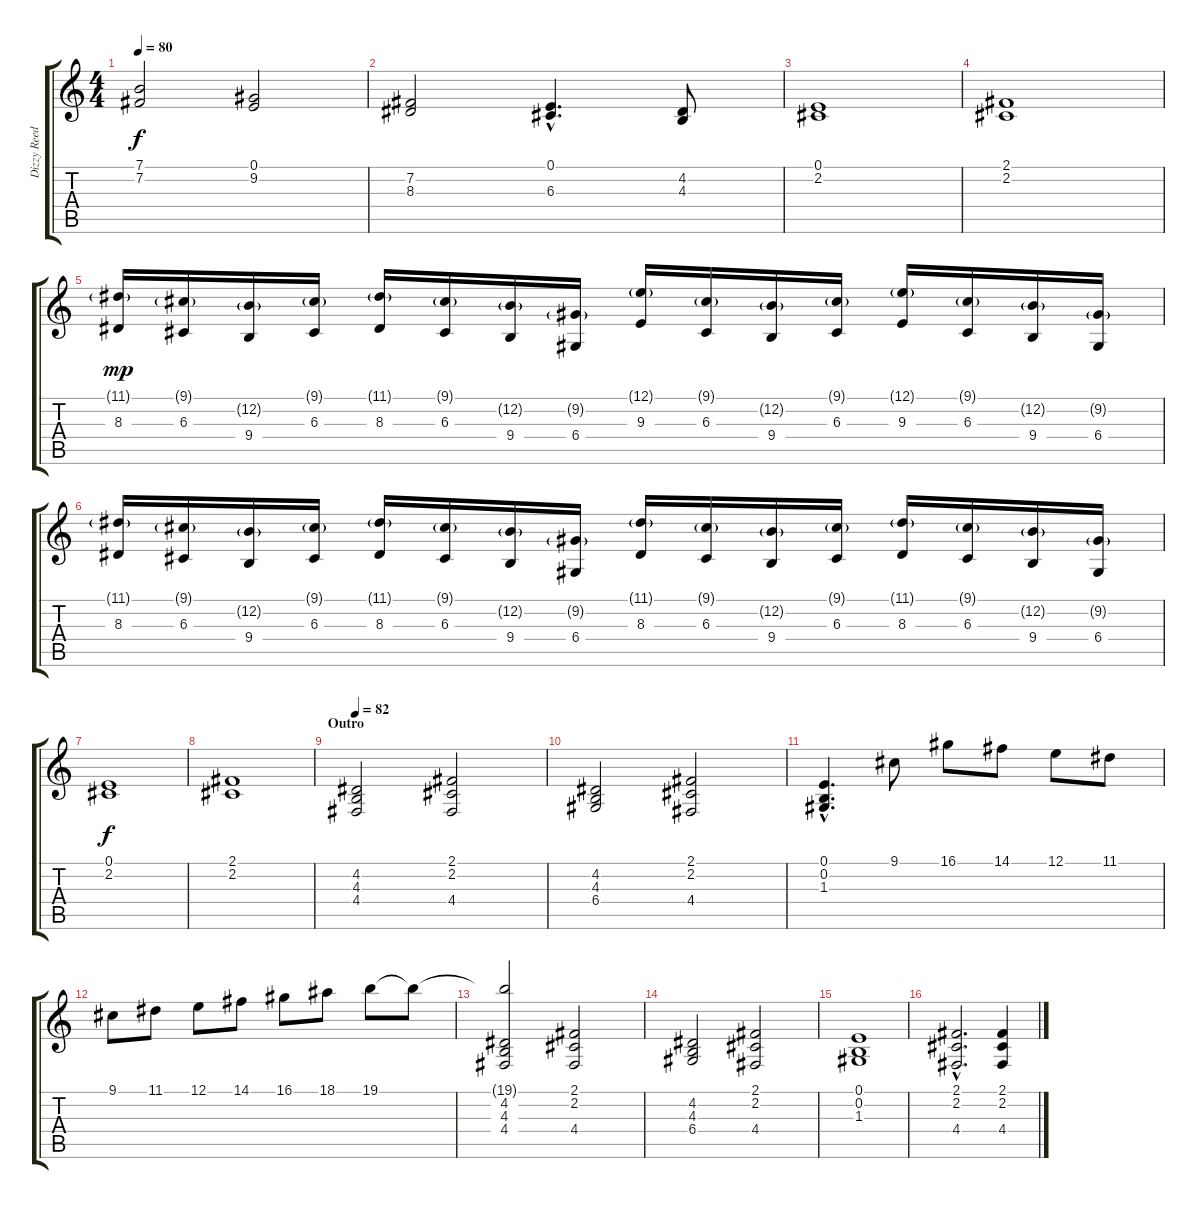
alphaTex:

\track ("Dizzy Reed" "Dizzy Reed") {instrument stringensemble1}
\staff {score tabs}
\tuning (E4 B3 G3 D3 A2 E2) {hide}
\ts (4 4)
\tempo 80
\clef g2
\ks c
(7.1 7.2).2{dy f} (0.1 9.2).2 |
(7.2 8.3).2 (0.1{hac} 6.3{hac}).4{d} (4.2 4.3).8 |
(0.1 2.2).1 |
(2.1 2.2).1 |
(11.1{g} 8.3).16{dy mp volume 10} (9.1{g} 6.3).16 (12.2{g} 9.4).16 (9.1{g} 6.3).16 (11.1{g} 8.3).16 (9.1{g} 6.3).16 (12.2{g} 9.4).16 (9.2{g} 6.4).16 (12.1{g} 9.3).16 (9.1{g} 6.3).16 (12.2{g} 9.4).16 (9.1{g} 6.3).16 (12.1{g} 9.3).16 (9.1{g} 6.3).16 (12.2{g} 9.4).16 (9.2{g} 6.4).16 |
(11.1{g} 8.3).16 (9.1{g} 6.3).16 (12.2{g} 9.4).16 (9.1{g} 6.3).16 (11.1{g} 8.3).16 (9.1{g} 6.3).16 (12.2{g} 9.4).16 (9.2{g} 6.4).16 (11.1{g} 8.3).16 (9.1{g} 6.3).16 (12.2{g} 9.4).16 (9.1{g} 6.3).16 (11.1{g} 8.3).16 (9.1{g} 6.3).16 (12.2{g} 9.4).16 (9.2{g} 6.4).16 |
(0.1 2.2).1{dy f} |
(2.1 2.2).1 |
\section ("" "Outro")
\tempo 82
(4.2 4.3 4.4).2 (2.1 2.2 4.4).2 |
(4.2 4.3 6.4).2 (2.1 2.2 4.4).2 |
(0.1{hac} 0.2{hac} 1.3{hac}).4{d} 9.1.8 16.1.8 14.1.8 12.1.8 11.1.8 |
9.1.8 11.1.8 12.1.8 14.1.8 16.1.8 18.1.8 19.1.8 19.1{t}.8 |
(19.1{t} 4.2 4.3 4.4).2 (2.1 2.2 4.4).2 |
(4.2 4.3 6.4).2 (2.1 2.2 4.4).2 |
(0.1 0.2 1.3).1 |
(2.1{hac} 2.2{hac} 4.4{hac}).2{d} (2.1 2.2 4.4).4
